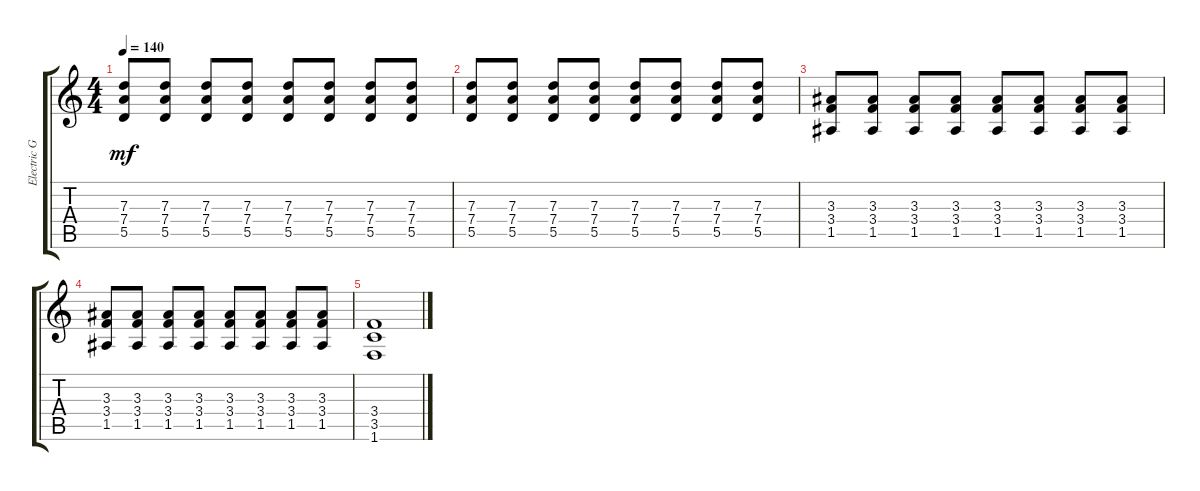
\track ("Electric Guitar" "Electric G") {instrument overdrivenguitar}
\staff {score tabs}
\tuning (E4 B3 G3 D3 A2 E2) {hide}
\ts (4 4)
\tempo 140
\clef g2
\ks c
(7.3 7.4 5.5).8{dy mf} (7.3 7.4 5.5).8 (7.3 7.4 5.5).8 (7.3 7.4 5.5).8 (7.3 7.4 5.5).8 (7.3 7.4 5.5).8 (7.3 7.4 5.5).8 (7.3 7.4 5.5).8 |
(7.3 7.4 5.5).8 (7.3 7.4 5.5).8 (7.3 7.4 5.5).8 (7.3 7.4 5.5).8 (7.3 7.4 5.5).8 (7.3 7.4 5.5).8 (7.3 7.4 5.5).8 (7.3 7.4 5.5).8 |
(3.3 3.4 1.5).8 (3.3 3.4 1.5).8 (3.3 3.4 1.5).8 (3.3 3.4 1.5).8 (3.3 3.4 1.5).8 (3.3 3.4 1.5).8 (3.3 3.4 1.5).8 (3.3 3.4 1.5).8 |
(3.3 3.4 1.5).8 (3.3 3.4 1.5).8 (3.3 3.4 1.5).8 (3.3 3.4 1.5).8 (3.3 3.4 1.5).8 (3.3 3.4 1.5).8 (3.3 3.4 1.5).8 (3.3 3.4 1.5).8 |
(3.4 3.5 1.6).1
